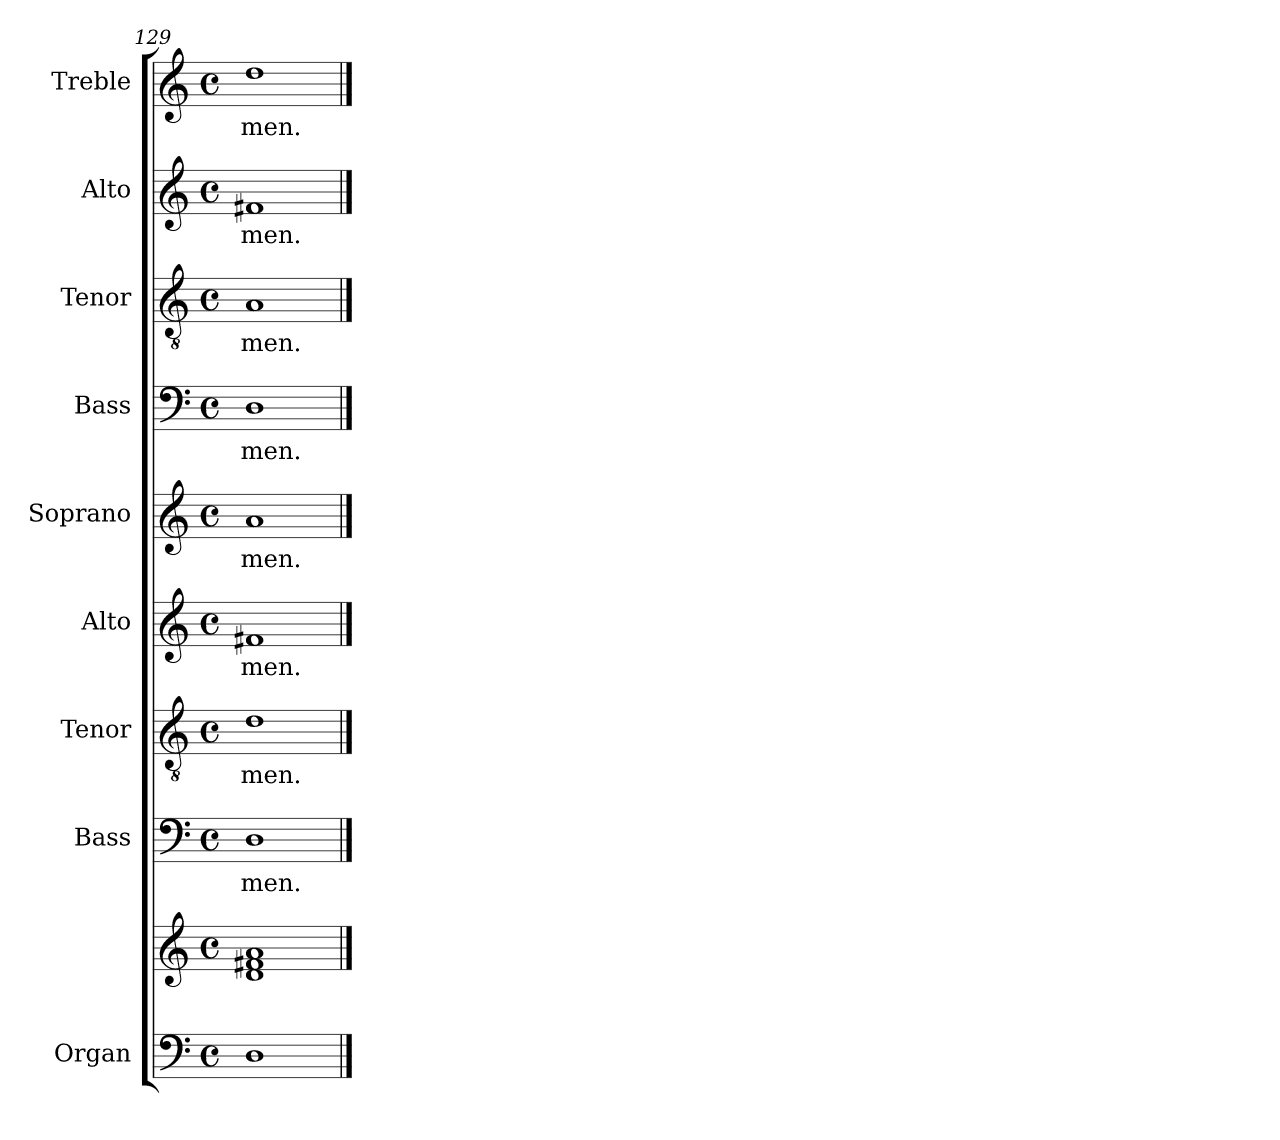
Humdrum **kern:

**kern	**kern	**kern	**text	**kern	**text	**kern	**text	**kern	**text	**kern	**text	**kern	**text	**kern	**text	**kern	**text
*part9	*part9	*part8	*part8	*part7	*part7	*part6	*part6	*part5	*part5	*part4	*part4	*part3	*part3	*part2	*part2	*part1	*part1
*staff10	*staff9	*staff8	*staff8	*staff7	*staff7	*staff6	*staff6	*staff5	*staff5	*staff4	*staff4	*staff3	*staff3	*staff2	*staff2	*staff1	*staff1
*I"Organ	*	*I"Bass	*	*I"Tenor	*	*I"Alto	*	*I"Soprano	*	*I"Bass	*	*I"Tenor	*	*I"Alto	*	*I"Treble	*
*I'Org.	*	*I'B.	*	*I'T.	*	*I'A.	*	*I'S.	*	*I'B.	*	*I'T.	*	*I'A.	*	*I'Tr.	*
*clefF4	*clefG2	*clefF4	*	*clefGv2	*	*clefG2	*	*clefG2	*	*clefF4	*	*clefGv2	*	*clefG2	*	*clefG2	*
*	*	*	*	*ITrd7c12	*	*	*	*	*	*	*	*ITrd7c12	*	*	*	*	*
*k[]	*k[]	*k[]	*	*k[]	*	*k[]	*	*k[]	*	*k[]	*	*k[]	*	*k[]	*	*k[]	*
*C:	*C:	*C:	*	*C:	*	*C:	*	*C:	*	*C:	*	*C:	*	*C:	*	*C:	*
*M4/4	*M4/4	*M4/4	*	*M4/4	*	*M4/4	*	*M4/4	*	*M4/4	*	*M4/4	*	*M4/4	*	*M4/4	*
*met(c)	*met(c)	*met(c)	*	*met(c)	*	*met(c)	*	*met(c)	*	*met(c)	*	*met(c)	*	*met(c)	*	*met(c)	*
=129	=129	=129	=129	=129	=129	=129	=129	=129	=129	=129	=129	=129	=129	=129	=129	=129	=129
*	*^	*	*	*	*	*	*	*	*	*	*	*	*	*	*	*	*
!	!	!	!	!LO:LY:b:color=#000000	!	!	!	!	!	!	!	!	!	!	!	!	!	!
!	!	!	!	!	!	!LO:LY:b:color=#000000	!	!	!	!	!	!	!	!	!	!	!	!
!	!	!	!	!	!	!	!	!LO:LY:b:color=#000000	!	!	!	!	!	!	!	!	!	!
!	!	!	!	!	!	!	!	!	!	!LO:LY:b:color=#000000	!	!	!	!	!	!	!	!
!	!	!	!	!	!	!	!	!	!	!	!	!LO:LY:b:color=#000000	!	!	!	!	!	!
!	!	!	!	!	!	!	!	!	!	!	!	!	!	!LO:LY:b:color=#000000	!	!	!	!
!	!	!	!	!	!	!	!	!	!	!	!	!	!	!	!	!LO:LY:b:color=#000000	!	!
!	!	!	!	!	!	!	!	!	!	!	!	!	!	!	!	!	!	!LO:LY:b:color=#000000
1Di	1ai	1di 1f#Xi	1Di	-men.	1Di	-men.	1f#Xi	-men.	1ai	-men.	1Di	-men.	1AAi	-men.	1f#Xi	-men.	1ddi	-men.
*	*v	*v	*	*	*	*	*	*	*	*	*	*	*	*	*	*	*	*
==	==	==	==	==	==	==	==	==	==	==	==	==	==	==	==	==	==
*-	*-	*-	*-	*-	*-	*-	*-	*-	*-	*-	*-	*-	*-	*-	*-	*-	*-
